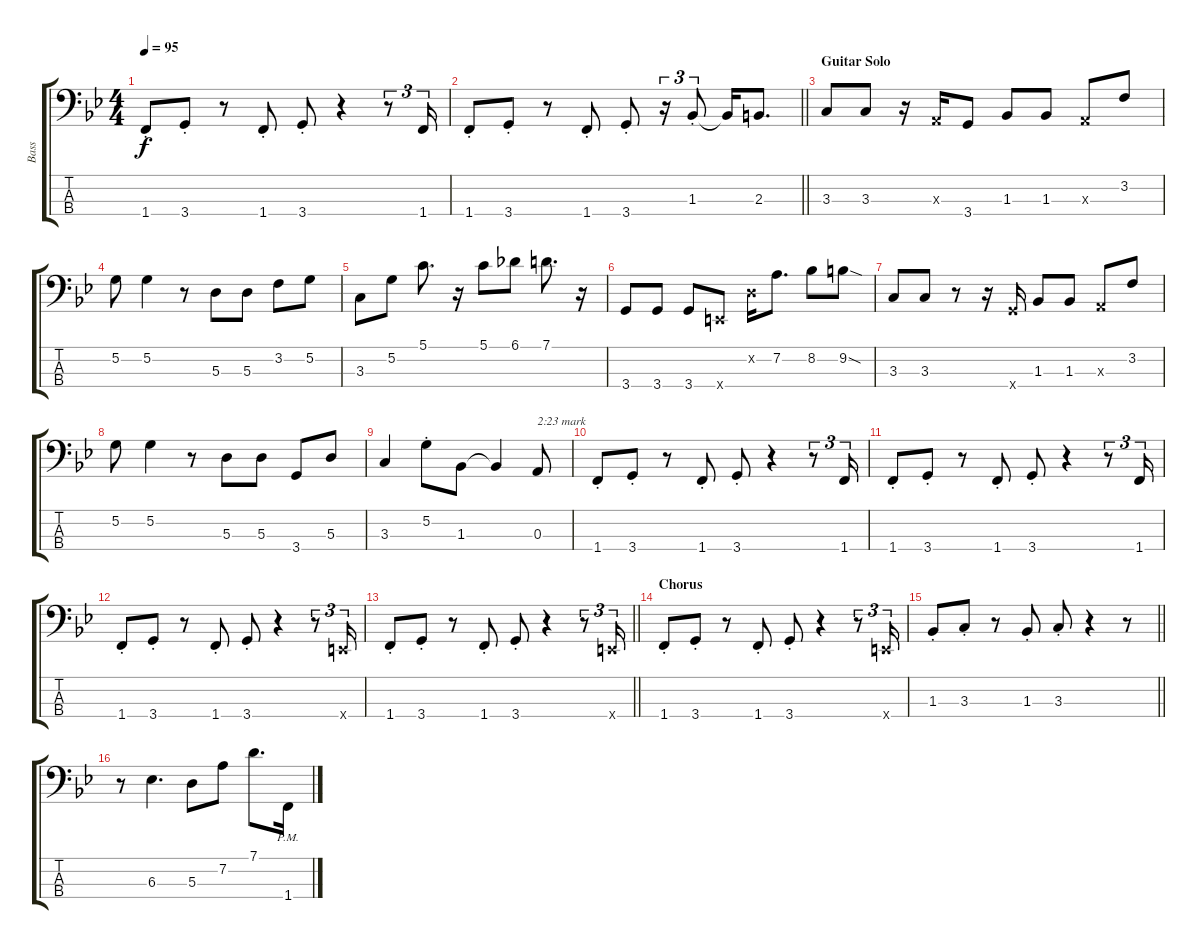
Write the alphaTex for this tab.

\track ("Bass" "Bass") {instrument electricbassfinger}
\staff {score tabs}
\tuning (G2 D2 A1 E1) {hide}
\ts (4 4)
\tempo 95
\clef f4
\ks gminor
1.4{st}.8{dy f} 3.4{st}.8 r.8 1.4{st}.8 3.4{st}.8 r.4 r.8{tu (3 2)} 1.4.16{tu (3 2)} |
\barLineRight lightlight
1.4{st}.8 3.4{st}.8 r.8 1.4{st}.8 3.4{st}.8 r.16{tu (3 2)} 1.3{st}.8{tu (3 2)} 1.3{t}.16 2.3.8{d} |
\section ("" "Guitar Solo")
3.3.8 3.3.8 r.16 0.3{x}.16 3.4.8 1.3.8 1.3.8 0.3{x}.8 3.2.8 |
5.2.8 5.2.4 r.8 5.3.8 5.3.8 3.2.8 5.2.8 |
3.3.8 5.2.8 5.1.8{d} r.16 5.1.8 6.1.8 7.1.8{d} r.16 |
3.4.8 3.4.8 3.4.8 0.4{x}.8 0.2{x}.16 7.2.8{d} 8.2.8 9.2{sod}.8 |
3.3.8 3.3.8 r.8 r.16 3.4{x}.16 1.3.8 1.3.8 0.3{x}.8 3.2.8 |
5.2.8 5.2.4 r.8 5.3.8 5.3.8 3.4.8 5.3.8 |
3.3.4 5.2{st}.8 1.3.8 1.3{t}.4 0.3.8{txt "2:23 mark"} |
1.4{st}.8 3.4{st}.8 r.8 1.4{st}.8 3.4{st}.8 r.4 r.8{tu (3 2)} 1.4.16{tu (3 2)} |
1.4{st}.8 3.4{st}.8 r.8 1.4{st}.8 3.4{st}.8 r.4 r.8{tu (3 2)} 1.4.16{tu (3 2)} |
1.4{st}.8 3.4{st}.8 r.8 1.4{st}.8 3.4{st}.8 r.4 r.8{tu (3 2)} 0.4{x}.16{tu (3 2)} |
\barLineRight lightlight
1.4{st}.8 3.4{st}.8 r.8 1.4{st}.8 3.4{st}.8 r.4 r.8{tu (3 2)} 0.4{x}.16{tu (3 2)} |
\section ("" "Chorus")
1.4{st}.8 3.4{st}.8 r.8 1.4{st}.8 3.4{st}.8 r.4 r.8{tu (3 2)} 0.4{x}.16{tu (3 2)} |
\barLineRight lightlight
1.3{st}.8 3.3{st}.8 r.8 1.3{st}.8 3.3{st}.8 r.4 r.8 |
r.8 6.3.4{d} 5.3.8 7.2.8 7.1.8{d} 1.4{pm}.16
